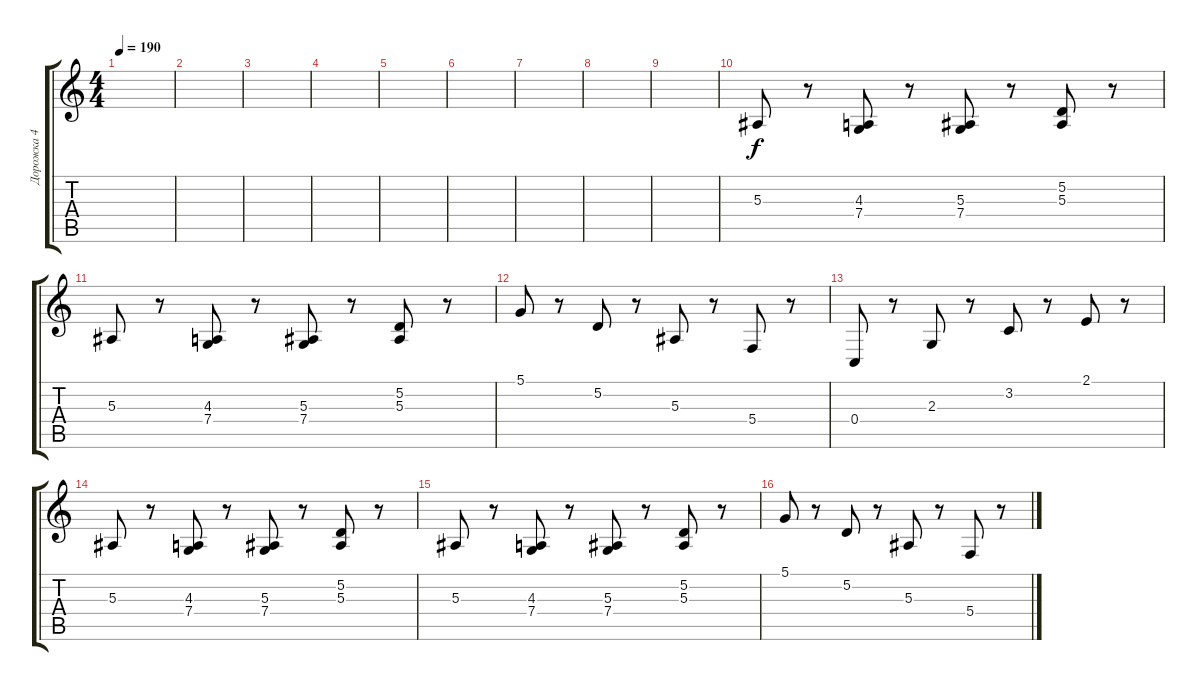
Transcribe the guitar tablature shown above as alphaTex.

\track ("Дорожка 4" "Дорожка 4") {instrument harpsichord}
\staff {score tabs}
\tuning (D4 A3 F3 C3 G2 D2) {hide}
\ts (4 4)
\tempo 190
\clef g2
\ks c
|
|
|
|
|
|
|
|
|
5.3.8 r.8 (4.3 7.4).8 r.8 (5.3 7.4).8 r.8 (5.2 5.3).8 r.8 |
5.3.8 r.8 (4.3 7.4).8 r.8 (5.3 7.4).8 r.8 (5.2 5.3).8 r.8 |
5.1.8 r.8 5.2.8 r.8 5.3.8 r.8 5.4.8 r.8 |
0.4.8 r.8 2.3.8 r.8 3.2.8 r.8 2.1.8 r.8 |
5.3.8 r.8 (4.3 7.4).8 r.8 (5.3 7.4).8 r.8 (5.2 5.3).8 r.8 |
5.3.8 r.8 (4.3 7.4).8 r.8 (5.3 7.4).8 r.8 (5.2 5.3).8 r.8 |
5.1.8 r.8 5.2.8 r.8 5.3.8 r.8 5.4.8 r.8
